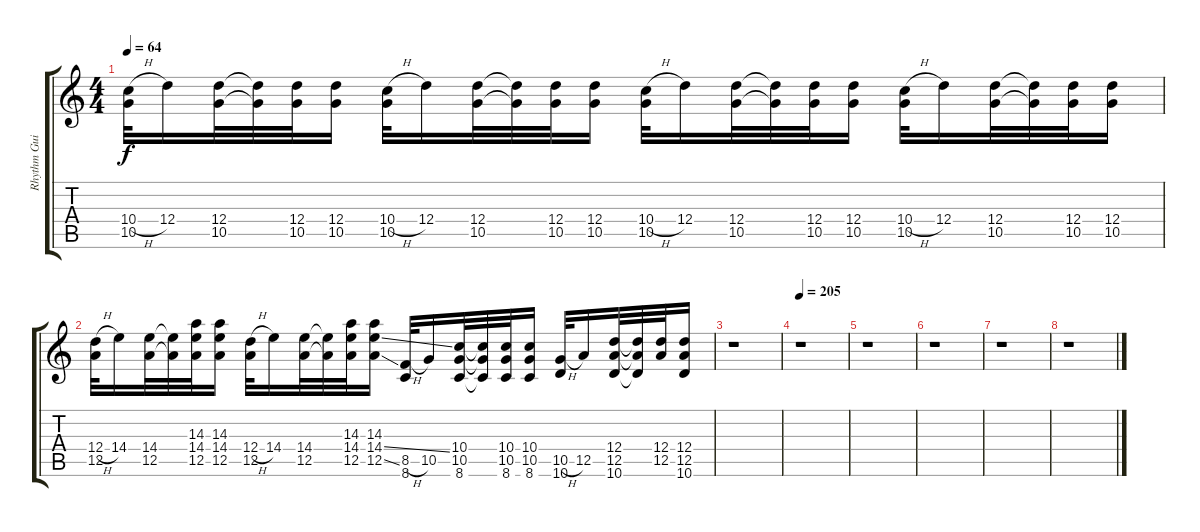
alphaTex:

\track ("Rhythm Guitar" "Rhythm Gui") {instrument electricguitarclean}
\staff {score tabs}
\tuning (E4 B3 G3 D3 A2 E2) {hide}
\ts (4 4)
\tempo 64
\clef g2
\ks c
(10.4{h} 10.5).32{dy f} 12.4.16 (12.4 10.5).32 (12.4{t} 10.5{t}).32 (12.4 10.5).32 (12.4 10.5).16 (10.4{h} 10.5).32 12.4.16 (12.4 10.5).32 (12.4{t} 10.5{t}).32 (12.4 10.5).32 (12.4 10.5).16 (10.4{h} 10.5).32 12.4.16 (12.4 10.5).32 (12.4{t} 10.5{t}).32 (12.4 10.5).32 (12.4 10.5).16 (10.4{h} 10.5).32 12.4.16 (12.4 10.5).32 (12.4{t} 10.5{t}).32 (12.4 10.5).32 (12.4 10.5).16 |
(12.4{h} 12.5).32 14.4.16 (14.4 12.5).32 (14.4{t} 12.5{t}).32 (14.3 14.4 12.5).32 (14.3 14.4 12.5).16 (12.4{h} 12.5).32 14.4.16 (14.4 12.5).32 (14.4{t} 12.5{t}).32 (14.3 14.4 12.5).32 (14.3 14.4{ss} 12.5{ss}).16 (8.5{h} 8.6).32 10.5.16 (10.4 10.5 8.6).32 (10.4{t} 10.5{t} 8.6{t}).32 (10.4 10.5 8.6).32 (10.4 10.5 8.6).16 (10.5{h} 10.6).32 12.5.16 (12.4 12.5 10.6).32 (12.4{t} 12.5{t} 10.6{t}).32 (12.4 12.5).32 (12.4 12.5 10.6).16 |
r.1 |
\tempo 205
r.1 |
r.1 |
r.1 |
r.1 |
r.1
